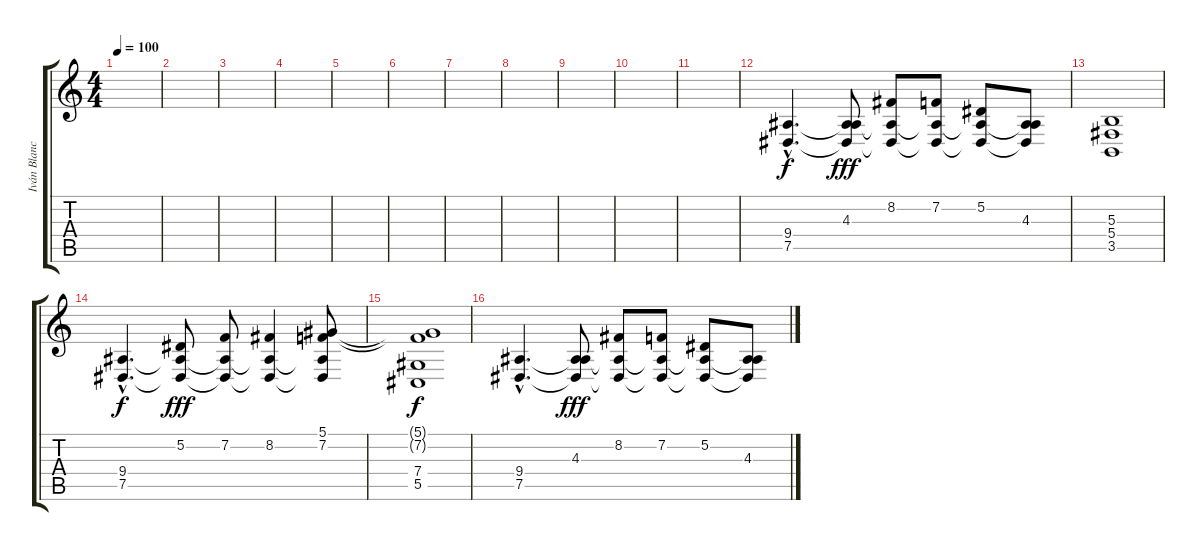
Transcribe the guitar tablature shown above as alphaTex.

\track ("Iván Blanco" "Iván Blanc") {instrument choiraahs}
\staff {score tabs}
\tuning (Eb4 Bb3 Gb3 Db3 Ab2 Eb2) {hide}
\ts (4 4)
\tempo 100
\clef g2
\ks c
|
|
|
|
|
|
|
|
|
|
|
(9.4{hac} 7.5{hac}).4{d} (4.3 9.4{t} 7.5{t}).8{dy fff} (8.2 9.4{t} 7.5{t}).8 (7.2 9.4{t} 7.5{t}).8 (5.2 9.4{t} 7.5{t}).8 (4.3 9.4{t} 7.5{t}).8 |
(5.3 5.4 3.5).1 |
(9.4{hac} 7.5{hac}).4{d dy f} (5.2 9.4{t} 7.5{t}).8{dy fff} (7.2 9.4{t} 7.5{t}).8 (8.2 9.4{t} 7.5{t}).4 (5.1 7.2 9.4{t} 7.5{t}).8 |
(5.1{t} 7.2{t} 7.4 5.5).1{dy f} |
(9.4{hac} 7.5{hac}).4{d} (4.3 9.4{t} 7.5{t}).8{dy fff} (8.2 9.4{t} 7.5{t}).8 (7.2 9.4{t} 7.5{t}).8 (5.2 9.4{t} 7.5{t}).8 (4.3 9.4{t} 7.5{t}).8
